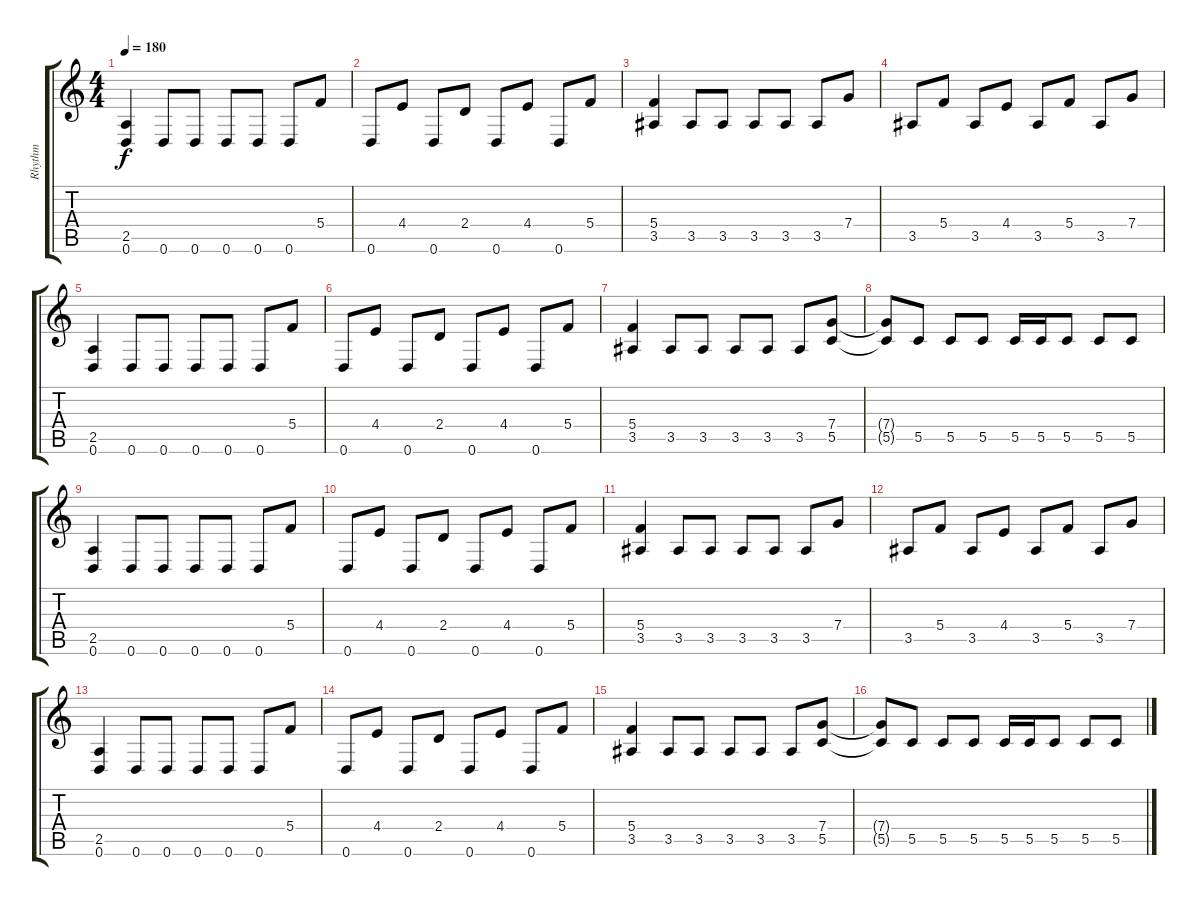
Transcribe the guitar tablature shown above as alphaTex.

\track ("Rhythm" "Rhythm") {instrument distortionguitar}
\staff {score tabs}
\tuning (D4 A3 F3 C3 G2 D2) {hide}
\ts (4 4)
\tempo 180
\clef g2
\ks c
(2.5 0.6).4{dy f} 0.6.8 0.6.8 0.6.8 0.6.8 0.6.8 5.4.8 |
0.6.8 4.4.8 0.6.8 2.4.8 0.6.8 4.4.8 0.6.8 5.4.8 |
(5.4 3.5).4 3.5.8 3.5.8 3.5.8 3.5.8 3.5.8 7.4.8 |
3.5.8 5.4.8 3.5.8 4.4.8 3.5.8 5.4.8 3.5.8 7.4.8 |
(2.5 0.6).4 0.6.8 0.6.8 0.6.8 0.6.8 0.6.8 5.4.8 |
0.6.8 4.4.8 0.6.8 2.4.8 0.6.8 4.4.8 0.6.8 5.4.8 |
(5.4 3.5).4 3.5.8 3.5.8 3.5.8 3.5.8 3.5.8 (7.4 5.5).8 |
(7.4{t} 5.5{t}).8 5.5.8 5.5.8 5.5.8 5.5.16 5.5.16 5.5.8 5.5.8 5.5.8 |
(2.5 0.6).4 0.6.8 0.6.8 0.6.8 0.6.8 0.6.8 5.4.8 |
0.6.8 4.4.8 0.6.8 2.4.8 0.6.8 4.4.8 0.6.8 5.4.8 |
(5.4 3.5).4 3.5.8 3.5.8 3.5.8 3.5.8 3.5.8 7.4.8 |
3.5.8 5.4.8 3.5.8 4.4.8 3.5.8 5.4.8 3.5.8 7.4.8 |
(2.5 0.6).4 0.6.8 0.6.8 0.6.8 0.6.8 0.6.8 5.4.8 |
0.6.8 4.4.8 0.6.8 2.4.8 0.6.8 4.4.8 0.6.8 5.4.8 |
(5.4 3.5).4 3.5.8 3.5.8 3.5.8 3.5.8 3.5.8 (7.4 5.5).8 |
(7.4{t} 5.5{t}).8 5.5.8 5.5.8 5.5.8 5.5.16 5.5.16 5.5.8 5.5.8 5.5.8
